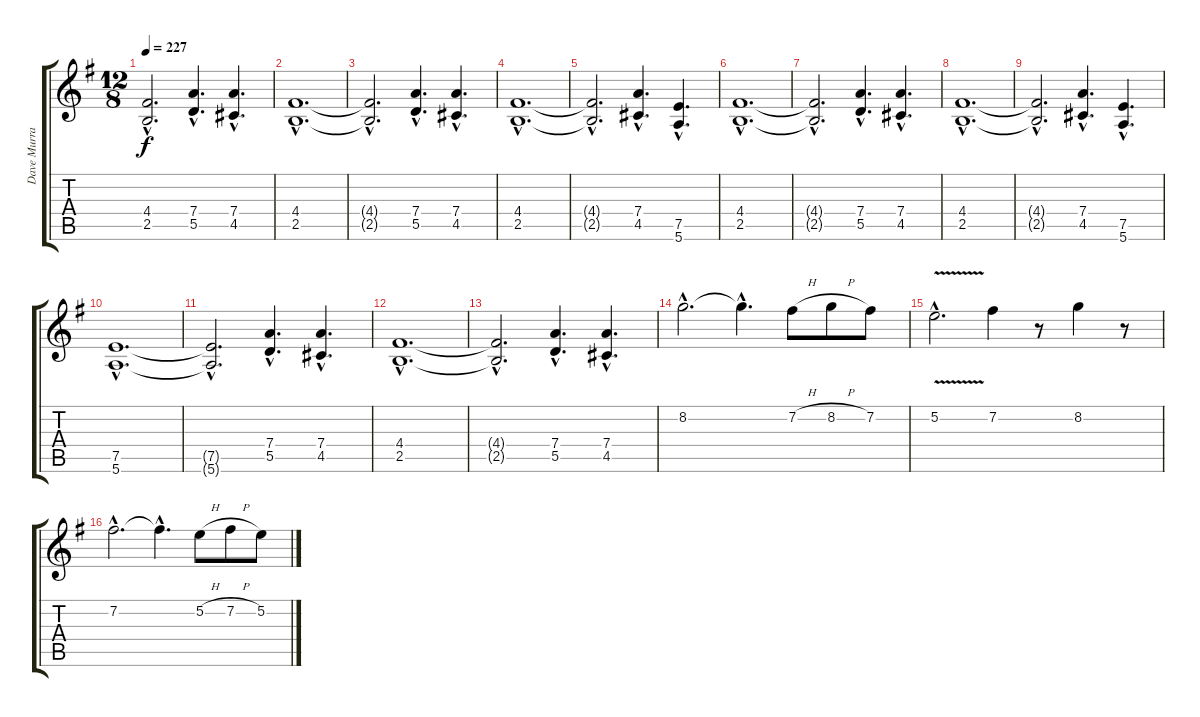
\track ("Dave Murray" "Dave Murra") {instrument distortionguitar}
\staff {score tabs}
\tuning (E4 B3 G3 D3 A2 E2) {hide}
\ts (12 8)
\tempo 227
\clef g2
\ks g
(4.4{hac t} 2.5{hac t}).2{d dy f} (7.4{hac} 5.5{hac}).4{d} (7.4{hac} 4.5{hac}).4{d} |
(4.4{hac} 2.5{hac}).1{d} |
(4.4{hac t} 2.5{hac t}).2{d} (7.4{hac} 5.5{hac}).4{d} (7.4{hac} 4.5{hac}).4{d} |
(4.4{hac} 2.5{hac}).1{d} |
(4.4{hac t} 2.5{hac t}).2{d} (7.4{hac} 4.5{hac}).4{d} (7.5{hac} 5.6{hac}).4{d} |
(4.4{hac} 2.5{hac}).1{d} |
(4.4{hac t} 2.5{hac t}).2{d} (7.4{hac} 5.5{hac}).4{d} (7.4{hac} 4.5{hac}).4{d} |
(4.4{hac} 2.5{hac}).1{d} |
(4.4{hac t} 2.5{hac t}).2{d} (7.4{hac} 4.5{hac}).4{d} (7.5{hac} 5.6{hac}).4{d} |
(7.5{hac} 5.6{hac}).1{d} |
(7.5{hac t} 5.6{hac t}).2{d} (7.4{hac} 5.5{hac}).4{d} (7.4{hac} 4.5{hac}).4{d} |
(4.4{hac} 2.5{hac}).1{d} |
(4.4{hac t} 2.5{hac t}).2{d} (7.4{hac} 5.5{hac}).4{d} (7.4{hac} 4.5{hac}).4{d} |
8.2{hac}.2{d volume 10} 8.2{hac t}.4{d} 7.2{h}.8 8.2{h}.8 7.2.8 |
5.2{v hac}.2{d} 7.2.4 r.8 8.2.4 r.8 |
7.2{hac}.2{d} 7.2{hac t}.4{d} 5.2{h}.8 7.2{h}.8 5.2.8
